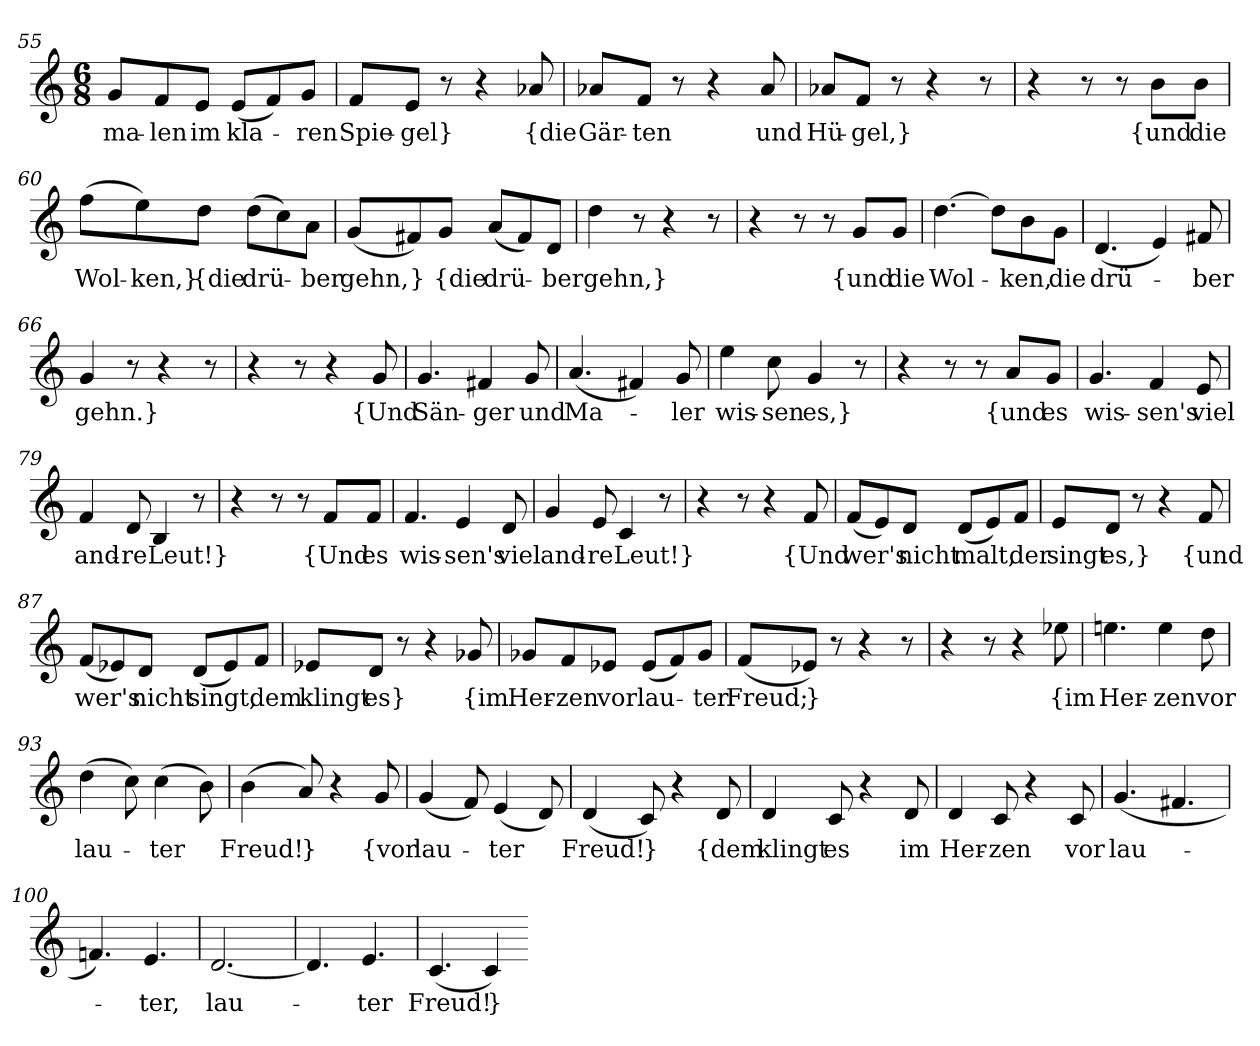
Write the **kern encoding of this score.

**kern	**text
*part1	*part1
*staff1	*staff1
*clefG2	*
*k[]	*
*M6/8	*
=55	=55
8g/L	ma-
8f/	-len
8e/J	im
(8e/L	kla-
8f/)	.
8g/J	-ren
=56	=56
8f/L	Spie-
8e/J	-gel}
8r	.
4r	.
8a-X	{die
=57	=57
8a-X/L	Gär-
8f/J	-ten
8r	.
4r	.
8a-	und
=58	=58
8a-X/L	Hü-
8f/J	-gel,}
8r	.
4r	.
8r	.
=59	=59
4r	.
8r	.
8r	.
8b\L	{und
8b\J	die
=60	=60
(8ff\L	Wol-
8ee\)	-ken,}
8dd\J	{die
(8dd\L	drü-
8cc\)	.
8a\J	-ber
=61	=61
(8g/L	gehn,
8f#X/)	}
8g/J	{die
(8a/L	drü-
8f#/)	.
8d/J	-ber
=62	=62
4dd	gehn,}
8r	.
4r	.
8r	.
=63	=63
4r	.
8r	.
8r	.
8g/L	{und
8g/J	die
=64	=64
[4.dd	Wol-
8dd\L]	.
8b\	-ken,
8g\J	die
=65	=65
(4.d	drü-
4e)	.
8f#X	-ber
=66	=66
4g	gehn.}
8r	.
4r	.
8r	.
=72	=72
4r	.
8r	.
4r	.
8g	{Und
=73	=73
4.g	Sän-
4f#X	-ger
8g	und
=74	=74
(4.a	Ma-
4f#X)	.
8g	-ler
=75	=75
4ee	wis-
8cc	-sen
4g	es,}
8r	.
=77	=77
4r	.
8r	.
8r	.
8a/L	{und
8g/J	es
=78	=78
4.g	wis-
4f	-sen's
8e	viel
=79	=79
4f	and-
8d	-re
4B	Leut!}
8r	.
=80	=80
4r	.
8r	.
8r	.
8f/L	{Und
8f/J	es
=81	=81
4.f	wis-
4e	-sen's
8d	viel
=82	=82
4g	and-
8e	-re
4c	-Leut!}
8r	.
=84	=84
4r	.
8r	.
4r	.
8f	{Und
=85	=85
(8f/L	wer's
8e/)	.
8d/J	nicht
(8d/L	malt,
8e/)	.
8f/J	der
=86	=86
8e/L	singt
8d/J	es,}
8r	.
4r	.
8f	{und
=87	=87
(8f/L	wer's
8e-X/)	.
8d/J	nicht
(8d/L	singt,
8e-/)	.
8f/J	dem
=88	=88
8e-X/L	klingt
8d/J	es}
8r	.
4r	.
8g-X	{im
=89	=89
8g-X/L	Her-
8f/	-zen
8e-X/J	vor
(8e-/L	lau-
8f/)	.
8g-/J	-ter
=90	=90
(8f/L	Freud;
8e-X/J)	}
8r	.
4r	.
8r	.
=91	=91
4r	.
8r	.
4r	.
8ee-X	{im
=92	=92
4.een	Her-
4ee	-zen
8dd	vor
=93	=93
(4dd	lau-
8cc)	.
(4cc	-ter
8b)	.
=94	=94
(4b	Freud!
8a)	}
4r	.
8g	{vor
=95	=95
(4g	lau-
8f)	.
(4e	-ter
8d)	.
=96	=96
(4d	Freud!
8c)	}
4r	.
8d	{dem
=97	=97
4d	klingt
8c	es
4r	.
8d	im
=98	=98
4d	Her-
8c	-zen
4r	.
8c	vor
=99	=99
(4.g	lau-
4.f#X	.
=100	=100
4.fn)	.
4.e	-ter,
=101	=101
[2.d	lau-
=102	=102
4.d]	.
4.e	-ter
=103	=103
(4.c	Freud!
4c)	}
=-	=-
*-	*-
